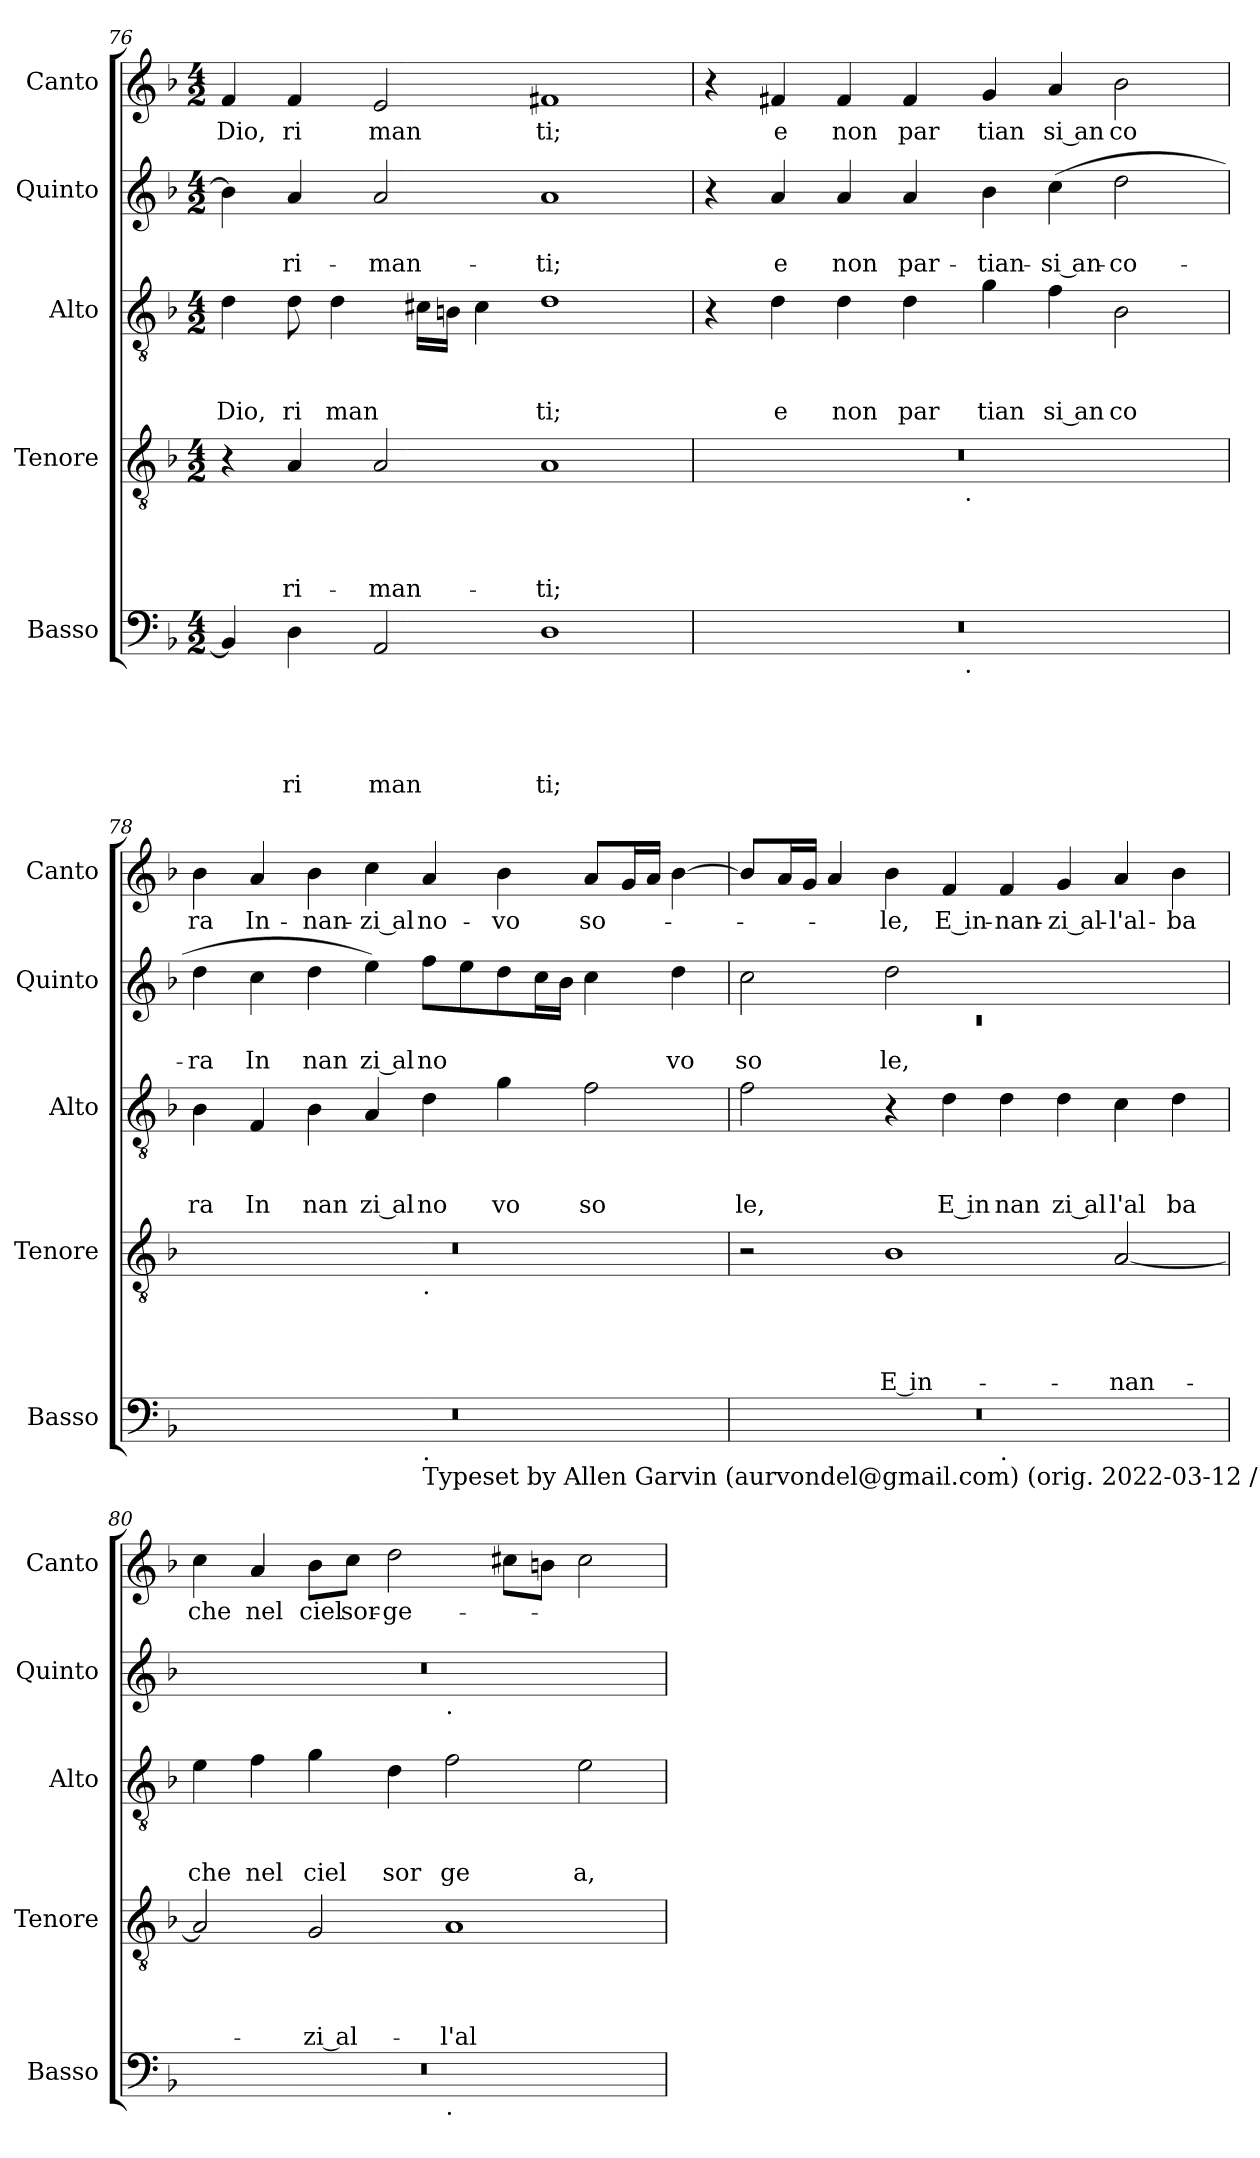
**kern	**text	**text	**text	**text	**text	**kern	**text	**text	**text	**text	**kern	**text	**text	**text	**kern	**text	**text	**kern	**text
*part5	*part5	*part5	*part5	*part5	*part5	*part4	*part4	*part4	*part4	*part4	*part3	*part3	*part3	*part3	*part2	*part2	*part2	*part1	*part1
*staff5	*staff5	*staff5	*staff5	*staff5	*staff5	*staff4	*staff4	*staff4	*staff4	*staff4	*staff3	*staff3	*staff3	*staff3	*staff2	*staff2	*staff2	*staff1	*staff1
*I"Basso	*	*	*	*	*	*I"Tenore	*	*	*	*	*I"Alto	*	*	*	*I"Quinto	*	*	*I"Canto	*
*I'Basso	*	*	*	*	*	*I'Tenore	*	*	*	*	*I'Alto	*	*	*	*I'Quinto	*	*	*I'Canto	*
*clefF4	*	*	*	*	*	*clefGv2	*	*	*	*	*clefGv2	*	*	*	*clefG2	*	*	*clefG2	*
*k[b-]	*	*	*	*	*	*k[b-]	*	*	*	*	*k[b-]	*	*	*	*k[b-]	*	*	*k[b-]	*
*F:	*	*	*	*	*	*F:	*	*	*	*	*F:	*	*	*	*F:	*	*	*F:	*
*M4/2	*	*	*	*	*	*M4/2	*	*	*	*	*M4/2	*	*	*	*M4/2	*	*	*M4/2	*
=76	=76	=76	=76	=76	=76	=76	=76	=76	=76	=76	=76	=76	=76	=76	=76	=76	=76	=76	=76
!	!	!	!	!	!	!	!	!	!	!	!	!	!	!LO:LY:b	!	!	!	!	!LO:LY:b
4BB-/]	.	.	.	.	.	4r	.	.	.	.	4d\	.	.	Dio,	4b-\]	.	.	4f/	Dio,
!	!	!	!	!	!LO:LY:b	!	!	!	!	!LO:LY:b	!	!	!	!LO:LY:b	!	!	!LO:LY:b	!	!LO:LY:b
4D\	.	.	.	.	ri	4A/	.	.	.	ri-	8d\	.	.	ri	4a/	.	ri-	4f/	ri
!	!	!	!	!	!	!	!	!	!	!	!	!	!	!LO:LY:b	!	!	!	!	!
.	.	.	.	.	.	.	.	.	.	.	4d\	.	.	man	.	.	.	.	.
!	!	!	!	!	!LO:LY:b	!	!	!	!	!LO:LY:b	!	!	!	!	!	!	!LO:LY:b	!	!LO:LY:b
2AA/	.	.	.	.	man	2A/	.	.	.	-man-	.	.	.	.	2a/	.	-man-	2e/	man
.	.	.	.	.	.	.	.	.	.	.	16c#X\LL	.	.	.	.	.	.	.	.
.	.	.	.	.	.	.	.	.	.	.	16Bn\JJ	.	.	.	.	.	.	.	.
.	.	.	.	.	.	.	.	.	.	.	4c#\	.	.	.	.	.	.	.	.
!	!	!	!	!	!LO:LY:b	!	!	!	!	!LO:LY:b	!	!	!	!LO:LY:b	!	!	!LO:LY:b	!	!LO:LY:b
1D	.	.	.	.	ti;	1A	.	.	.	-ti;	1d	.	.	ti;	1a	.	-ti;	1f#X	ti;
=77	=77	=77	=77	=77	=77	=77	=77	=77	=77	=77	=77	=77	=77	=77	=77	=77	=77	=77	=77
*^	*	*	*	*	*	*^	*	*	*	*	*	*	*	*	*	*	*	*	*
0r	2ryy	.	.	.	.	.	0r	2ryy	.	.	.	.	4r	.	.	.	4r	.	.	4r	.
!	!	!	!	!	!	!	!	!	!	!	!	!	!	!	!	!LO:LY:b	!	!	!LO:LY:b	!	!LO:LY:b
.	.	.	.	.	.	.	.	.	.	.	.	.	4d\	.	.	e	4a/	.	e	4f#X/	e
!	!	!	!	!	!	!	!	!	!	!	!	!	!	!	!	!LO:LY:b	!	!	!LO:LY:b	!	!LO:LY:b
.	4...ryy	.	.	.	.	.	.	4...ryy	.	.	.	.	4d\	.	.	non	4a/	.	non	4f#/	non
!	!	!	!	!	!	!	!	!	!	!	!	!	!	!	!	!LO:LY:b	!	!	!LO:LY:b	!	!LO:LY:b
.	.	.	.	.	.	.	.	.	.	.	.	.	4d\	.	.	par	4a/	.	par-	4f#/	par
!	!	!	!	!	!	!	!	!LO:TX:b:t=.	!	!	!	!	!	!	!	!	!	!	!	!	!
!	!LO:TX:b:t=.	!	!	!	!	!	!	!	!	!	!	!	!	!	!	!	!	!	!	!	!
.	1ryy	.	.	.	.	.	.	1ryy	.	.	.	.	.	.	.	.	.	.	.	.	.
!	!	!	!	!	!	!	!	!	!	!	!	!	!	!	!	!LO:LY:b	!	!	!LO:LY:b	!	!LO:LY:b
.	.	.	.	.	.	.	.	.	.	.	.	.	4g\	.	.	tian	4b-\	.	-tian-	4g/	tian
!	!	!	!	!	!	!	!	!	!	!	!	!	!	!	!	!LO:LY:b:rj	!	!	!LO:LY:b:rj	!	!LO:LY:b:rj
.	.	.	.	.	.	.	.	.	.	.	.	.	4f\	.	.	si an	(<4cc\	.	-si an-	4a/	si an
!	!	!	!	!	!	!	!	!	!	!	!	!	!	!	!	!LO:LY:b	!	!	!LO:LY:b	!	!LO:LY:b
.	.	.	.	.	.	.	.	.	.	.	.	.	2B-\	.	.	co	2dd\	.	-co-	2b-\	co
.	32ryy	.	.	.	.	.	.	32ryy	.	.	.	.	.	.	.	.	.	.	.	.	.
!!LO:LB:g=z
=78	=78	=78	=78	=78	=78	=78	=78	=78	=78	=78	=78	=78	=78	=78	=78	=78	=78	=78	=78	=78	=78
!	!	!	!	!	!	!	!	!	!	!	!	!	!	!	!	!LO:LY:b	!	!	!LO:LY:b	!	!LO:LY:b
0r	1ryy	.	.	.	.	.	0r	1ryy	.	.	.	.	4B-\	.	.	ra	4dd\	.	-ra	4b-\	ra
!	!	!	!	!	!	!	!	!	!	!	!	!	!	!	!	!LO:LY:b	!	!	!LO:LY:b	!	!LO:LY:b
.	.	.	.	.	.	.	.	.	.	.	.	.	4F/	.	.	In	4cc\	.	In	4a/	In-
!	!	!	!	!	!	!	!	!	!	!	!	!	!	!	!	!LO:LY:b	!	!	!LO:LY:b	!	!LO:LY:b
.	.	.	.	.	.	.	.	.	.	.	.	.	4B-\	.	.	nan	4dd\	.	nan	4b-\	-nan-
!	!	!	!	!	!	!	!	!	!	!	!	!	!	!	!	!LO:LY:b:rj	!	!	!LO:LY:b:rj	!	!LO:LY:b:rj
.	.	.	.	.	.	.	.	.	.	.	.	.	4A/	.	.	zi al	4ee\)	.	zi al	4cc\	-zi al
!	!	!	!	!	!	!	!	!LO:TX:b:t=.	!	!	!	!	!	!	!	!	!	!	!	!	!
!	!LO:TX:b:t=.	!	!	!	!	!	!	!	!	!	!	!	!	!	!	!	!	!	!	!	!
!	!LO:TX:b:t=Typeset by Allen Garvin (aurvondel@gmail.com) (orig. 2022-03-12 / ver. 2022-03-12) CC BY-NC 4.0	!	!	!	!	!	!	!	!	!	!	!	!	!	!	!	!	!	!	!	!
!	!	!	!	!	!	!	!	!	!	!	!	!	!	!	!	!LO:LY:b	!	!	!LO:LY:b	!	!LO:LY:b
.	1ryy	.	.	.	.	.	.	1ryy	.	.	.	.	4d\	.	.	no	8ff\L	.	no	4a/	no-
.	.	.	.	.	.	.	.	.	.	.	.	.	.	.	.	.	8ee\	.	.	.	.
!	!	!	!	!	!	!	!	!	!	!	!	!	!	!	!	!LO:LY:b	!	!	!	!	!LO:LY:b
.	.	.	.	.	.	.	.	.	.	.	.	.	4g\	.	.	vo	8dd\	.	.	4b-\	-vo
.	.	.	.	.	.	.	.	.	.	.	.	.	.	.	.	.	16cc\L	.	.	.	.
.	.	.	.	.	.	.	.	.	.	.	.	.	.	.	.	.	16b-\JJ	.	.	.	.
!	!	!	!	!	!	!	!	!	!	!	!	!	!	!	!	!LO:LY:b	!	!	!	!	!LO:LY:b
.	.	.	.	.	.	.	.	.	.	.	.	.	2f\	.	.	so	4cc\	.	.	8a/L	so-
.	.	.	.	.	.	.	.	.	.	.	.	.	.	.	.	.	.	.	.	16g/L	.
.	.	.	.	.	.	.	.	.	.	.	.	.	.	.	.	.	.	.	.	16a/JJ	.
!	!	!	!	!	!	!	!	!	!	!	!	!	!	!	!	!	!	!	!LO:LY:b	!	!
.	.	.	.	.	.	.	.	.	.	.	.	.	.	.	.	.	4dd\	.	vo	[<4b-\	.
=79	=79	=79	=79	=79	=79	=79	=79	=79	=79	=79	=79	=79	=79	=79	=79	=79	=79	=79	=79	=79	=79
*	*	*	*	*	*	*	*	*	*	*	*	*	*	*	*	*	*^	*	*	*	*
!	!	!	!	!	!	!	!	!	!	!	!	!	!	!	!	!LO:LY:b	!	!LO:N:vis=1	!	!LO:LY:b	!	!
*	*	*	*	*	*	*	*v	*v	*	*	*	*	*	*	*	*	*	*	*	*	*	*
0r	1ryy	.	.	.	.	.	2r	.	.	.	.	2f\	.	.	le,	2cc\	0rc	.	so	8b-/L]	.
.	.	.	.	.	.	.	.	.	.	.	.	.	.	.	.	.	.	.	.	16a/L	.
.	.	.	.	.	.	.	.	.	.	.	.	.	.	.	.	.	.	.	.	16g/JJ	.
.	.	.	.	.	.	.	.	.	.	.	.	.	.	.	.	.	.	.	.	4a/	.
!	!	!	!	!	!	!	!	!	!	!	!LO:LY:b:rj	!	!	!	!	!	!	!	!LO:LY:b	!	!LO:LY:b
.	.	.	.	.	.	.	1B-	.	.	.	E in-	4r	.	.	.	2dd\	.	.	le,	4b-\	-le,
!	!	!	!	!	!	!	!	!	!	!	!	!	!	!	!LO:LY:b:rj	!	!	!	!	!	!LO:LY:b:rj
.	.	.	.	.	.	.	.	.	.	.	.	4d\	.	.	E in	.	.	.	.	4f/	E in-
!	!LO:TX:b:t=.	!	!	!	!	!	!	!	!	!	!	!	!	!	!	!	!	!	!	!	!
!	!	!	!	!	!	!	!	!	!	!	!	!	!	!	!LO:LY:b	!	!	!	!	!	!LO:LY:b
.	1ryy	.	.	.	.	.	.	.	.	.	.	4d\	.	.	nan	1ryy	.	.	.	4f/	-nan-
!	!	!	!	!	!	!	!	!	!	!	!	!	!	!	!LO:LY:b:rj	!	!	!	!	!	!LO:LY:b:rj
.	.	.	.	.	.	.	.	.	.	.	.	4d\	.	.	zi al	.	.	.	.	4g/	-zi al-
!	!	!	!	!	!	!	!	!	!	!	!LO:LY:b	!	!	!	!LO:LY:b	!	!	!	!	!	!LO:LY:b
.	.	.	.	.	.	.	[<2A/	.	.	.	-nan-	4c\	.	.	l'al	.	.	.	.	4a/	-l'al-
!	!	!	!	!	!	!	!	!	!	!	!	!	!	!	!LO:LY:b	!	!	!	!	!	!LO:LY:b
.	.	.	.	.	.	.	.	.	.	.	.	4d\	.	.	ba	.	.	.	.	4b-\	-ba
=80	=80	=80	=80	=80	=80	=80	=80	=80	=80	=80	=80	=80	=80	=80	=80	=80	=80	=80	=80	=80	=80
!	!	!	!	!	!	!	!	!	!	!	!	!	!	!	!LO:LY:b	!	!	!	!	!	!LO:LY:b
0r	1ryy	.	.	.	.	.	2A/]	.	.	.	.	4e\	.	.	che	0r	1ryy	.	.	4cc\	che
!	!	!	!	!	!	!	!	!	!	!	!	!	!	!	!LO:LY:b	!	!	!	!	!	!LO:LY:b
.	.	.	.	.	.	.	.	.	.	.	.	4f\	.	.	nel	.	.	.	.	4a/	nel
!	!	!	!	!	!	!	!	!	!	!	!LO:LY:b:rj	!	!	!	!LO:LY:b	!	!	!	!	!	!LO:LY:b
.	.	.	.	.	.	.	2G/	.	.	.	-zi al-	4g\	.	.	ciel	.	.	.	.	8b-\L	ciel
!	!	!	!	!	!	!	!	!	!	!	!	!	!	!	!	!	!	!	!	!	!LO:LY:b
.	.	.	.	.	.	.	.	.	.	.	.	.	.	.	.	.	.	.	.	8cc\J	sor-
!	!	!	!	!	!	!	!	!	!	!	!	!	!	!	!LO:LY:b	!	!	!	!	!	!LO:LY:b
.	.	.	.	.	.	.	.	.	.	.	.	4d\	.	.	sor	.	.	.	.	2dd\	-ge-
!	!	!	!	!	!	!	!	!	!	!	!	!	!	!	!	!	!LO:TX:b:t=.	!	!	!	!
!	!LO:TX:b:t=.	!	!	!	!	!	!	!	!	!	!	!	!	!	!	!	!	!	!	!	!
!	!	!	!	!	!	!	!	!	!	!	!LO:LY:b	!	!	!	!LO:LY:b	!	!	!	!	!	!
.	1ryy	.	.	.	.	.	1A	.	.	.	-l'al-	2f\	.	.	ge	.	1ryy	.	.	.	.
.	.	.	.	.	.	.	.	.	.	.	.	.	.	.	.	.	.	.	.	8cc#X\L	.
.	.	.	.	.	.	.	.	.	.	.	.	.	.	.	.	.	.	.	.	8bn\J	.
!	!	!	!	!	!	!	!	!	!	!	!	!	!	!	!LO:LY:b	!	!	!	!	!	!
.	.	.	.	.	.	.	.	.	.	.	.	2e\	.	.	a,	.	.	.	.	2cc#\	.
*v	*v	*	*	*	*	*	*	*	*	*	*	*	*	*	*	*v	*v	*	*	*	*
=	=	=	=	=	=	=	=	=	=	=	=	=	=	=	=	=	=	=	=
*-	*-	*-	*-	*-	*-	*-	*-	*-	*-	*-	*-	*-	*-	*-	*-	*-	*-	*-	*-
